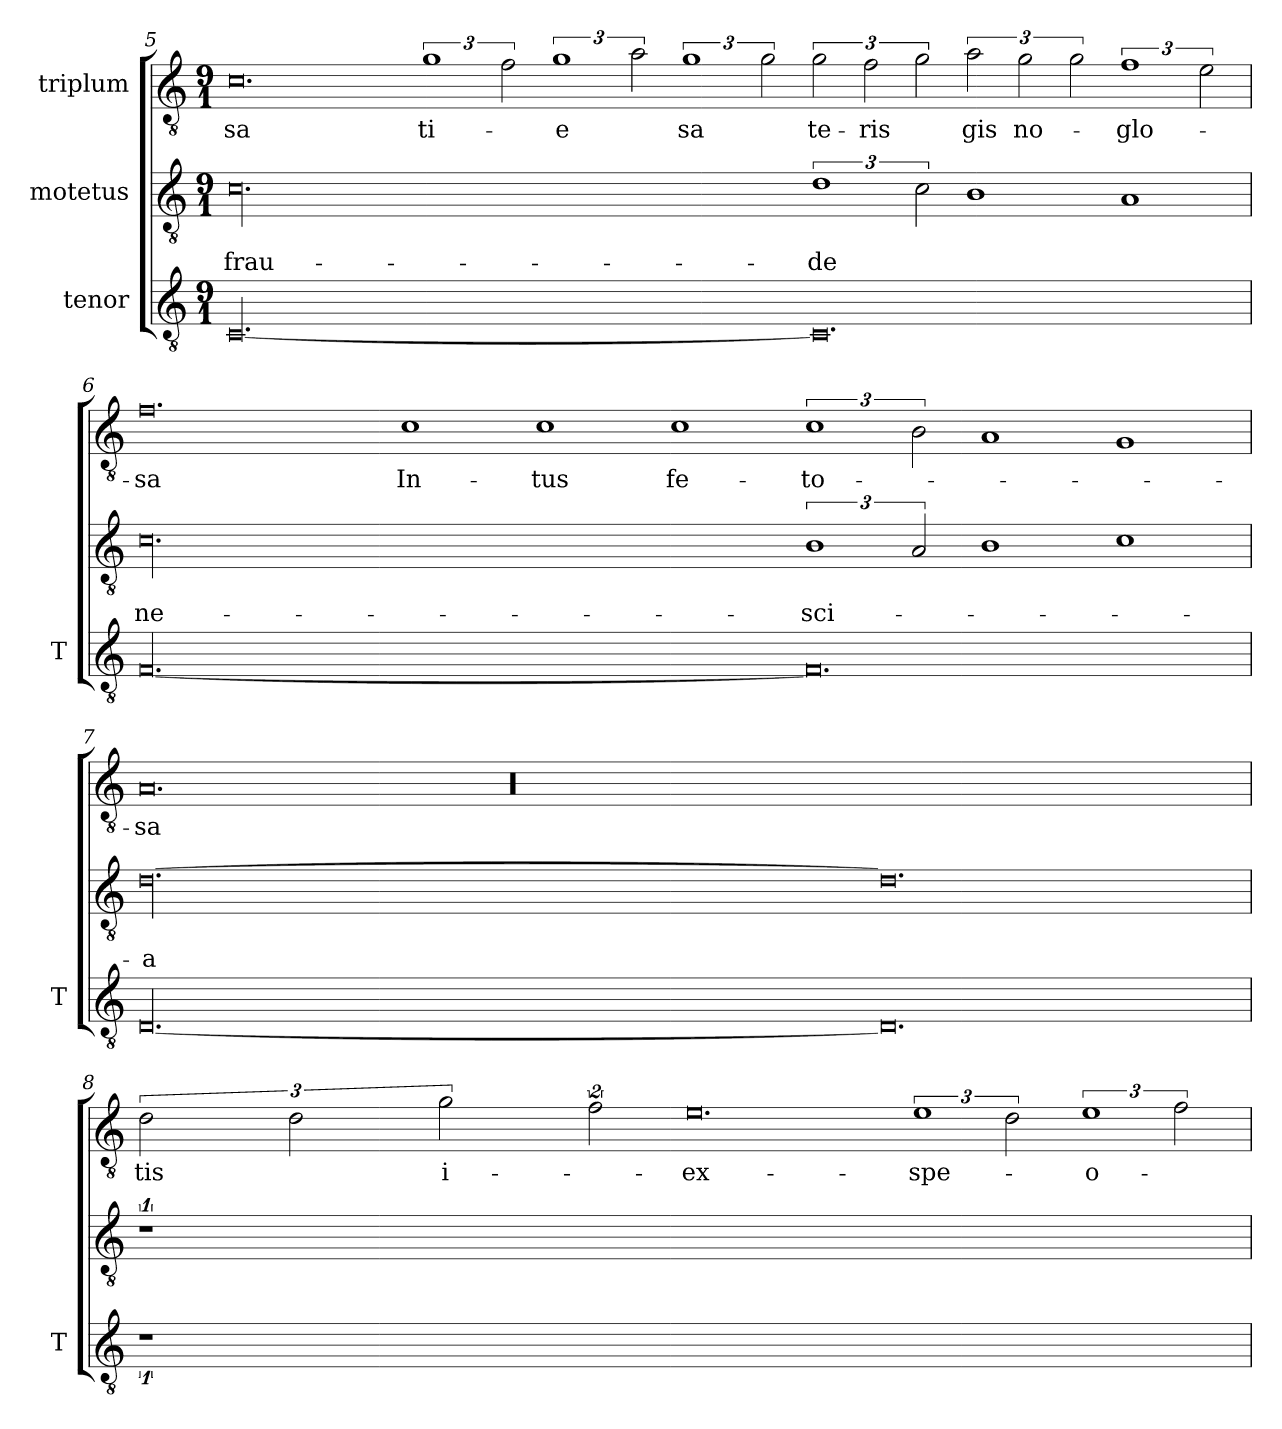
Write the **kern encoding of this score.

**kern	**kern	**text	**text	**kern	**text
*part3	*part2	*part2	*part2	*part1	*part1
*staff3	*staff2	*staff2	*staff2	*staff1	*staff1
*I"tenor	*I"motetus	*	*	*I"triplum	*
*I'T	*	*	*	*	*
*clefGv2	*clefGv2	*	*	*clefGv2	*
*k[]	*k[]	*	*	*k[]	*
*C:	*C:	*	*	*C:	*
*M9/1	*M9/1	*	*	*M9/1	*
=5	=5	=5	=5	=5	=5
[00.C/	00.c\	.	frau-	0.c\	-sa
.	.	.	.	3%2g\	-ti-
.	.	.	.	3f\	.
.	.	.	.	3%2g\	-e
.	.	.	.	3a\	.
.	.	.	.	3%2g\	-sa
.	.	.	.	3g\	.
0.C/]	3%2d\	.	-de	3g\	-te-
.	.	.	.	3f\	-ris
.	3c\	.	.	3g\	.
.	1B\	.	.	3a\	-gis
.	.	.	.	3g\	no-
.	.	.	.	3g\	.
.	1A/	.	.	3%2f\	glo-
.	.	.	.	3e\	.
=6	=6	=6	=6	=6	=6
[00.F/	00.c\	.	ne-	0.f\	-sa
.	.	.	.	1c\	In-
.	.	.	.	1c\	-tus
.	.	.	.	1c\	fe-
0.F/]	3%2B\	.	-sci-	3%2c\	-to-
.	3A/	.	.	3B\	.
.	1B\	.	.	1A/	.
.	1c\	.	.	1G/	.
!!LO:PB:g=z
=7	=7	=7	=7	=7	=7
[00.D/	[00.d\	.	-a	0.A/	-sa
.	.	.	.	00.r	.
0.D/]	0.d\]	.	.	.	.
=8	=8	=8	=8	=8	=8
1%9r	1%9r	.	.	2%3d\	-tis
.	.	.	.	2%3d\	.
.	.	.	.	2%3g\	-i-
.	.	.	.	4%3f\	.
.	.	.	.	0.e\	ex-
.	.	.	.	3%2e\	spe-
.	.	.	.	3d\	.
1ryy	1ryy	.	.	.	.
.	.	.	.	3%2e\	-o-
.	.	.	.	3f\	.
4ryy	4ryy	.	.	.	.
=	=	=	=	=	=
*-	*-	*-	*-	*-	*-
